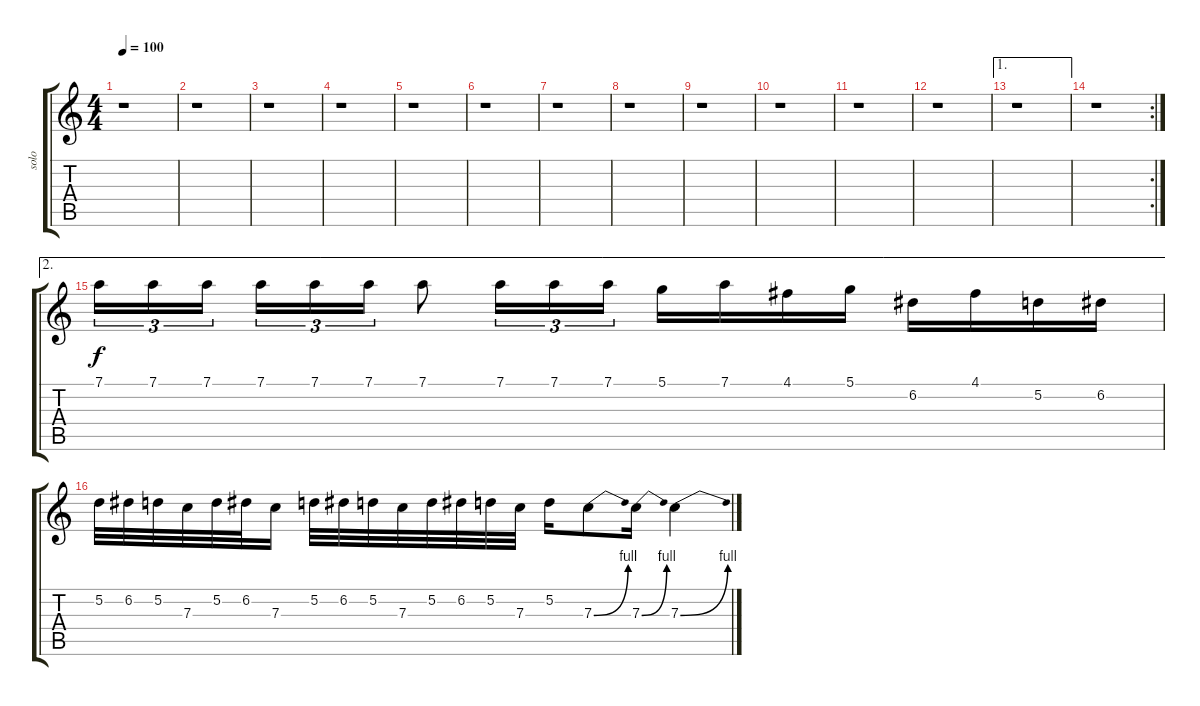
\track ("solo" "solo") {instrument distortionguitar}
\staff {score tabs}
\tuning (D4 A3 F3 C3 G2 D2) {hide}
\ts (4 4)
\tempo 100
\clef g2
\ks c
r.1{dy f} |
r.1 |
r.1 |
r.1 |
r.1 |
r.1 |
r.1 |
r.1 |
r.1 |
r.1 |
r.1 |
r.1 |
\ae 1
r.1 |
\rc 2
r.1 |
\ae 2
7.1.16{tu (3 2)} 7.1.16{tu (3 2)} 7.1.16{tu (3 2)} 7.1.16{tu (3 2)} 7.1.16{tu (3 2)} 7.1.16{tu (3 2)} 7.1.8 7.1.16{tu (3 2)} 7.1.16{tu (3 2)} 7.1.16{tu (3 2)} 5.1.16 7.1.16 4.1.16 5.1.16 6.2.16 4.1.16 5.2.16 6.2.16 |
5.2.32 6.2.32 5.2.32 7.3.32 5.2.32 6.2.32 7.3.16 5.2.32 6.2.32 5.2.32 7.3.32 5.2.32 6.2.32 5.2.32 7.3.32 5.2.16 7.3{be (bend 0 0 60 4)}.8 7.3{be (bend 0 0 60 4)}.16 7.3{be (bend 0 0 60 4)}.4
